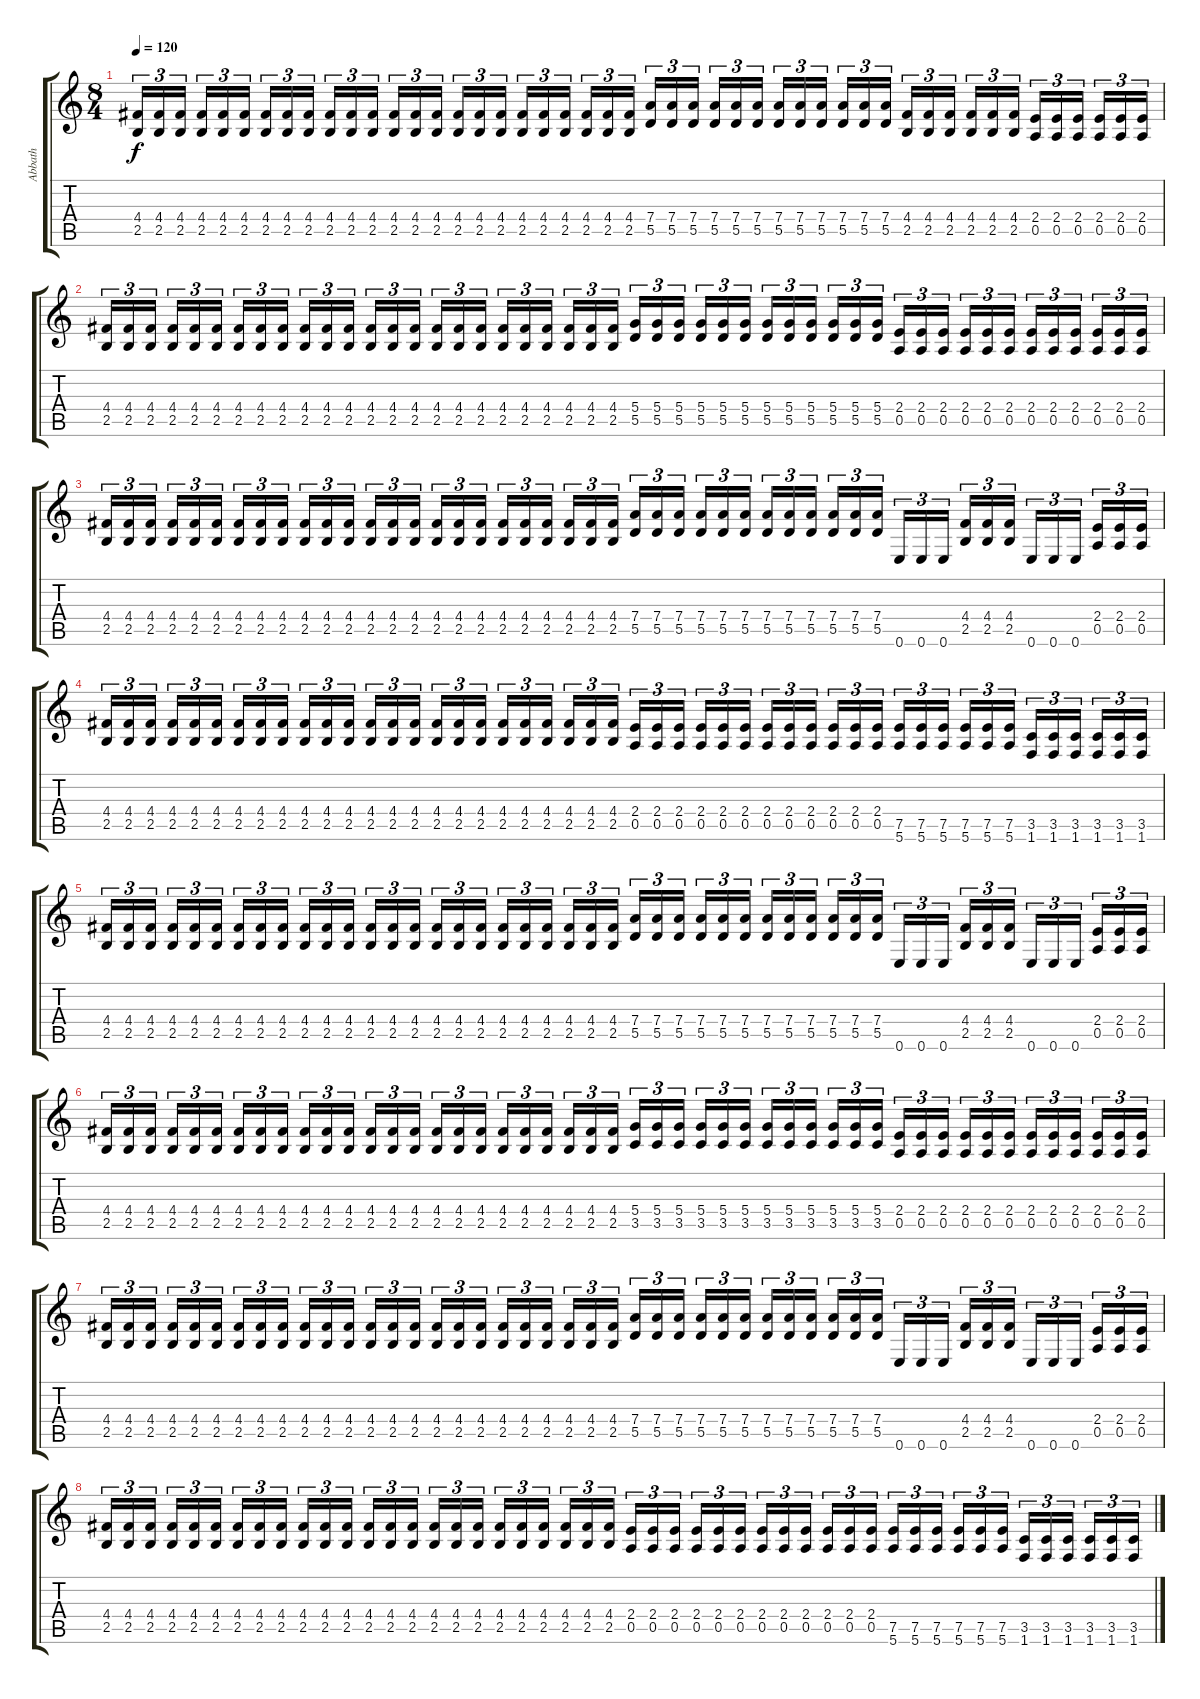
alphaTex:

\track ("Abbath" "Abbath") {instrument distortionguitar}
\staff {score tabs}
\tuning (E4 B3 G3 D3 A2 E2) {hide}
\ts (8 4)
\tempo 120
\clef g2
\ks c
(4.4 2.5).16{tu (3 2) dy f} (4.4 2.5).16{tu (3 2)} (4.4 2.5).16{tu (3 2) beam splitsecondary} (4.4 2.5).16{tu (3 2)} (4.4 2.5).16{tu (3 2)} (4.4 2.5).16{tu (3 2)} (4.4 2.5).16{tu (3 2)} (4.4 2.5).16{tu (3 2)} (4.4 2.5).16{tu (3 2) beam splitsecondary} (4.4 2.5).16{tu (3 2)} (4.4 2.5).16{tu (3 2)} (4.4 2.5).16{tu (3 2)} (4.4 2.5).16{tu (3 2)} (4.4 2.5).16{tu (3 2)} (4.4 2.5).16{tu (3 2) beam splitsecondary} (4.4 2.5).16{tu (3 2)} (4.4 2.5).16{tu (3 2)} (4.4 2.5).16{tu (3 2)} (4.4 2.5).16{tu (3 2)} (4.4 2.5).16{tu (3 2)} (4.4 2.5).16{tu (3 2) beam splitsecondary} (4.4 2.5).16{tu (3 2)} (4.4 2.5).16{tu (3 2)} (4.4 2.5).16{tu (3 2)} (7.4 5.5).16{tu (3 2)} (7.4 5.5).16{tu (3 2)} (7.4 5.5).16{tu (3 2) beam splitsecondary} (7.4 5.5).16{tu (3 2)} (7.4 5.5).16{tu (3 2)} (7.4 5.5).16{tu (3 2)} (7.4 5.5).16{tu (3 2)} (7.4 5.5).16{tu (3 2)} (7.4 5.5).16{tu (3 2) beam splitsecondary} (7.4 5.5).16{tu (3 2)} (7.4 5.5).16{tu (3 2)} (7.4 5.5).16{tu (3 2)} (4.4 2.5).16{tu (3 2)} (4.4 2.5).16{tu (3 2)} (4.4 2.5).16{tu (3 2) beam splitsecondary} (4.4 2.5).16{tu (3 2)} (4.4 2.5).16{tu (3 2)} (4.4 2.5).16{tu (3 2)} (2.4 0.5).16{tu (3 2)} (2.4 0.5).16{tu (3 2)} (2.4 0.5).16{tu (3 2) beam splitsecondary} (2.4 0.5).16{tu (3 2)} (2.4 0.5).16{tu (3 2)} (2.4 0.5).16{tu (3 2)} |
(4.4 2.5).16{tu (3 2)} (4.4 2.5).16{tu (3 2)} (4.4 2.5).16{tu (3 2) beam splitsecondary} (4.4 2.5).16{tu (3 2)} (4.4 2.5).16{tu (3 2)} (4.4 2.5).16{tu (3 2)} (4.4 2.5).16{tu (3 2)} (4.4 2.5).16{tu (3 2)} (4.4 2.5).16{tu (3 2) beam splitsecondary} (4.4 2.5).16{tu (3 2)} (4.4 2.5).16{tu (3 2)} (4.4 2.5).16{tu (3 2)} (4.4 2.5).16{tu (3 2)} (4.4 2.5).16{tu (3 2)} (4.4 2.5).16{tu (3 2) beam splitsecondary} (4.4 2.5).16{tu (3 2)} (4.4 2.5).16{tu (3 2)} (4.4 2.5).16{tu (3 2)} (4.4 2.5).16{tu (3 2)} (4.4 2.5).16{tu (3 2)} (4.4 2.5).16{tu (3 2) beam splitsecondary} (4.4 2.5).16{tu (3 2)} (4.4 2.5).16{tu (3 2)} (4.4 2.5).16{tu (3 2)} (5.4 5.5).16{tu (3 2)} (5.4 5.5).16{tu (3 2)} (5.4 5.5).16{tu (3 2) beam splitsecondary} (5.4 5.5).16{tu (3 2)} (5.4 5.5).16{tu (3 2)} (5.4 5.5).16{tu (3 2)} (5.4 5.5).16{tu (3 2)} (5.4 5.5).16{tu (3 2)} (5.4 5.5).16{tu (3 2) beam splitsecondary} (5.4 5.5).16{tu (3 2)} (5.4 5.5).16{tu (3 2)} (5.4 5.5).16{tu (3 2)} (2.4 0.5).16{tu (3 2)} (2.4 0.5).16{tu (3 2)} (2.4 0.5).16{tu (3 2) beam splitsecondary} (2.4 0.5).16{tu (3 2)} (2.4 0.5).16{tu (3 2)} (2.4 0.5).16{tu (3 2)} (2.4 0.5).16{tu (3 2)} (2.4 0.5).16{tu (3 2)} (2.4 0.5).16{tu (3 2) beam splitsecondary} (2.4 0.5).16{tu (3 2)} (2.4 0.5).16{tu (3 2)} (2.4 0.5).16{tu (3 2)} |
(4.4 2.5).16{tu (3 2)} (4.4 2.5).16{tu (3 2)} (4.4 2.5).16{tu (3 2) beam splitsecondary} (4.4 2.5).16{tu (3 2)} (4.4 2.5).16{tu (3 2)} (4.4 2.5).16{tu (3 2)} (4.4 2.5).16{tu (3 2)} (4.4 2.5).16{tu (3 2)} (4.4 2.5).16{tu (3 2) beam splitsecondary} (4.4 2.5).16{tu (3 2)} (4.4 2.5).16{tu (3 2)} (4.4 2.5).16{tu (3 2)} (4.4 2.5).16{tu (3 2)} (4.4 2.5).16{tu (3 2)} (4.4 2.5).16{tu (3 2) beam splitsecondary} (4.4 2.5).16{tu (3 2)} (4.4 2.5).16{tu (3 2)} (4.4 2.5).16{tu (3 2)} (4.4 2.5).16{tu (3 2)} (4.4 2.5).16{tu (3 2)} (4.4 2.5).16{tu (3 2) beam splitsecondary} (4.4 2.5).16{tu (3 2)} (4.4 2.5).16{tu (3 2)} (4.4 2.5).16{tu (3 2)} (7.4 5.5).16{tu (3 2)} (7.4 5.5).16{tu (3 2)} (7.4 5.5).16{tu (3 2) beam splitsecondary} (7.4 5.5).16{tu (3 2)} (7.4 5.5).16{tu (3 2)} (7.4 5.5).16{tu (3 2)} (7.4 5.5).16{tu (3 2)} (7.4 5.5).16{tu (3 2)} (7.4 5.5).16{tu (3 2) beam splitsecondary} (7.4 5.5).16{tu (3 2)} (7.4 5.5).16{tu (3 2)} (7.4 5.5).16{tu (3 2)} 0.6.16{tu (3 2)} 0.6.16{tu (3 2)} 0.6.16{tu (3 2) beam splitsecondary} (4.4 2.5).16{tu (3 2)} (4.4 2.5).16{tu (3 2)} (4.4 2.5).16{tu (3 2)} 0.6.16{tu (3 2)} 0.6.16{tu (3 2)} 0.6.16{tu (3 2) beam splitsecondary} (2.4 0.5).16{tu (3 2)} (2.4 0.5).16{tu (3 2)} (2.4 0.5).16{tu (3 2)} |
(4.4 2.5).16{tu (3 2)} (4.4 2.5).16{tu (3 2)} (4.4 2.5).16{tu (3 2) beam splitsecondary} (4.4 2.5).16{tu (3 2)} (4.4 2.5).16{tu (3 2)} (4.4 2.5).16{tu (3 2)} (4.4 2.5).16{tu (3 2)} (4.4 2.5).16{tu (3 2)} (4.4 2.5).16{tu (3 2) beam splitsecondary} (4.4 2.5).16{tu (3 2)} (4.4 2.5).16{tu (3 2)} (4.4 2.5).16{tu (3 2)} (4.4 2.5).16{tu (3 2)} (4.4 2.5).16{tu (3 2)} (4.4 2.5).16{tu (3 2) beam splitsecondary} (4.4 2.5).16{tu (3 2)} (4.4 2.5).16{tu (3 2)} (4.4 2.5).16{tu (3 2)} (4.4 2.5).16{tu (3 2)} (4.4 2.5).16{tu (3 2)} (4.4 2.5).16{tu (3 2) beam splitsecondary} (4.4 2.5).16{tu (3 2)} (4.4 2.5).16{tu (3 2)} (4.4 2.5).16{tu (3 2)} (2.4 0.5).16{tu (3 2)} (2.4 0.5).16{tu (3 2)} (2.4 0.5).16{tu (3 2) beam splitsecondary} (2.4 0.5).16{tu (3 2)} (2.4 0.5).16{tu (3 2)} (2.4 0.5).16{tu (3 2)} (2.4 0.5).16{tu (3 2)} (2.4 0.5).16{tu (3 2)} (2.4 0.5).16{tu (3 2) beam splitsecondary} (2.4 0.5).16{tu (3 2)} (2.4 0.5).16{tu (3 2)} (2.4 0.5).16{tu (3 2)} (7.5 5.6).16{tu (3 2)} (7.5 5.6).16{tu (3 2)} (7.5 5.6).16{tu (3 2) beam splitsecondary} (7.5 5.6).16{tu (3 2)} (7.5 5.6).16{tu (3 2)} (7.5 5.6).16{tu (3 2)} (3.5 1.6).16{tu (3 2)} (3.5 1.6).16{tu (3 2)} (3.5 1.6).16{tu (3 2) beam splitsecondary} (3.5 1.6).16{tu (3 2)} (3.5 1.6).16{tu (3 2)} (3.5 1.6).16{tu (3 2)} |
(4.4 2.5).16{tu (3 2)} (4.4 2.5).16{tu (3 2)} (4.4 2.5).16{tu (3 2) beam splitsecondary} (4.4 2.5).16{tu (3 2)} (4.4 2.5).16{tu (3 2)} (4.4 2.5).16{tu (3 2)} (4.4 2.5).16{tu (3 2)} (4.4 2.5).16{tu (3 2)} (4.4 2.5).16{tu (3 2) beam splitsecondary} (4.4 2.5).16{tu (3 2)} (4.4 2.5).16{tu (3 2)} (4.4 2.5).16{tu (3 2)} (4.4 2.5).16{tu (3 2)} (4.4 2.5).16{tu (3 2)} (4.4 2.5).16{tu (3 2) beam splitsecondary} (4.4 2.5).16{tu (3 2)} (4.4 2.5).16{tu (3 2)} (4.4 2.5).16{tu (3 2)} (4.4 2.5).16{tu (3 2)} (4.4 2.5).16{tu (3 2)} (4.4 2.5).16{tu (3 2) beam splitsecondary} (4.4 2.5).16{tu (3 2)} (4.4 2.5).16{tu (3 2)} (4.4 2.5).16{tu (3 2)} (7.4 5.5).16{tu (3 2)} (7.4 5.5).16{tu (3 2)} (7.4 5.5).16{tu (3 2) beam splitsecondary} (7.4 5.5).16{tu (3 2)} (7.4 5.5).16{tu (3 2)} (7.4 5.5).16{tu (3 2)} (7.4 5.5).16{tu (3 2)} (7.4 5.5).16{tu (3 2)} (7.4 5.5).16{tu (3 2) beam splitsecondary} (7.4 5.5).16{tu (3 2)} (7.4 5.5).16{tu (3 2)} (7.4 5.5).16{tu (3 2)} 0.6.16{tu (3 2)} 0.6.16{tu (3 2)} 0.6.16{tu (3 2) beam splitsecondary} (4.4 2.5).16{tu (3 2)} (4.4 2.5).16{tu (3 2)} (4.4 2.5).16{tu (3 2)} 0.6.16{tu (3 2)} 0.6.16{tu (3 2)} 0.6.16{tu (3 2) beam splitsecondary} (2.4 0.5).16{tu (3 2)} (2.4 0.5).16{tu (3 2)} (2.4 0.5).16{tu (3 2)} |
(4.4 2.5).16{tu (3 2)} (4.4 2.5).16{tu (3 2)} (4.4 2.5).16{tu (3 2) beam splitsecondary} (4.4 2.5).16{tu (3 2)} (4.4 2.5).16{tu (3 2)} (4.4 2.5).16{tu (3 2)} (4.4 2.5).16{tu (3 2)} (4.4 2.5).16{tu (3 2)} (4.4 2.5).16{tu (3 2) beam splitsecondary} (4.4 2.5).16{tu (3 2)} (4.4 2.5).16{tu (3 2)} (4.4 2.5).16{tu (3 2)} (4.4 2.5).16{tu (3 2)} (4.4 2.5).16{tu (3 2)} (4.4 2.5).16{tu (3 2) beam splitsecondary} (4.4 2.5).16{tu (3 2)} (4.4 2.5).16{tu (3 2)} (4.4 2.5).16{tu (3 2)} (4.4 2.5).16{tu (3 2)} (4.4 2.5).16{tu (3 2)} (4.4 2.5).16{tu (3 2) beam splitsecondary} (4.4 2.5).16{tu (3 2)} (4.4 2.5).16{tu (3 2)} (4.4 2.5).16{tu (3 2)} (5.4 3.5).16{tu (3 2)} (5.4 3.5).16{tu (3 2)} (5.4 3.5).16{tu (3 2) beam splitsecondary} (5.4 3.5).16{tu (3 2)} (5.4 3.5).16{tu (3 2)} (5.4 3.5).16{tu (3 2)} (5.4 3.5).16{tu (3 2)} (5.4 3.5).16{tu (3 2)} (5.4 3.5).16{tu (3 2) beam splitsecondary} (5.4 3.5).16{tu (3 2)} (5.4 3.5).16{tu (3 2)} (5.4 3.5).16{tu (3 2)} (2.4 0.5).16{tu (3 2)} (2.4 0.5).16{tu (3 2)} (2.4 0.5).16{tu (3 2) beam splitsecondary} (2.4 0.5).16{tu (3 2)} (2.4 0.5).16{tu (3 2)} (2.4 0.5).16{tu (3 2)} (2.4 0.5).16{tu (3 2)} (2.4 0.5).16{tu (3 2)} (2.4 0.5).16{tu (3 2) beam splitsecondary} (2.4 0.5).16{tu (3 2)} (2.4 0.5).16{tu (3 2)} (2.4 0.5).16{tu (3 2)} |
(4.4 2.5).16{tu (3 2)} (4.4 2.5).16{tu (3 2)} (4.4 2.5).16{tu (3 2) beam splitsecondary} (4.4 2.5).16{tu (3 2)} (4.4 2.5).16{tu (3 2)} (4.4 2.5).16{tu (3 2)} (4.4 2.5).16{tu (3 2)} (4.4 2.5).16{tu (3 2)} (4.4 2.5).16{tu (3 2) beam splitsecondary} (4.4 2.5).16{tu (3 2)} (4.4 2.5).16{tu (3 2)} (4.4 2.5).16{tu (3 2)} (4.4 2.5).16{tu (3 2)} (4.4 2.5).16{tu (3 2)} (4.4 2.5).16{tu (3 2) beam splitsecondary} (4.4 2.5).16{tu (3 2)} (4.4 2.5).16{tu (3 2)} (4.4 2.5).16{tu (3 2)} (4.4 2.5).16{tu (3 2)} (4.4 2.5).16{tu (3 2)} (4.4 2.5).16{tu (3 2) beam splitsecondary} (4.4 2.5).16{tu (3 2)} (4.4 2.5).16{tu (3 2)} (4.4 2.5).16{tu (3 2)} (7.4 5.5).16{tu (3 2)} (7.4 5.5).16{tu (3 2)} (7.4 5.5).16{tu (3 2) beam splitsecondary} (7.4 5.5).16{tu (3 2)} (7.4 5.5).16{tu (3 2)} (7.4 5.5).16{tu (3 2)} (7.4 5.5).16{tu (3 2)} (7.4 5.5).16{tu (3 2)} (7.4 5.5).16{tu (3 2) beam splitsecondary} (7.4 5.5).16{tu (3 2)} (7.4 5.5).16{tu (3 2)} (7.4 5.5).16{tu (3 2)} 0.6.16{tu (3 2)} 0.6.16{tu (3 2)} 0.6.16{tu (3 2) beam splitsecondary} (4.4 2.5).16{tu (3 2)} (4.4 2.5).16{tu (3 2)} (4.4 2.5).16{tu (3 2)} 0.6.16{tu (3 2)} 0.6.16{tu (3 2)} 0.6.16{tu (3 2) beam splitsecondary} (2.4 0.5).16{tu (3 2)} (2.4 0.5).16{tu (3 2)} (2.4 0.5).16{tu (3 2)} |
(4.4 2.5).16{tu (3 2)} (4.4 2.5).16{tu (3 2)} (4.4 2.5).16{tu (3 2) beam splitsecondary} (4.4 2.5).16{tu (3 2)} (4.4 2.5).16{tu (3 2)} (4.4 2.5).16{tu (3 2)} (4.4 2.5).16{tu (3 2)} (4.4 2.5).16{tu (3 2)} (4.4 2.5).16{tu (3 2) beam splitsecondary} (4.4 2.5).16{tu (3 2)} (4.4 2.5).16{tu (3 2)} (4.4 2.5).16{tu (3 2)} (4.4 2.5).16{tu (3 2)} (4.4 2.5).16{tu (3 2)} (4.4 2.5).16{tu (3 2) beam splitsecondary} (4.4 2.5).16{tu (3 2)} (4.4 2.5).16{tu (3 2)} (4.4 2.5).16{tu (3 2)} (4.4 2.5).16{tu (3 2)} (4.4 2.5).16{tu (3 2)} (4.4 2.5).16{tu (3 2) beam splitsecondary} (4.4 2.5).16{tu (3 2)} (4.4 2.5).16{tu (3 2)} (4.4 2.5).16{tu (3 2)} (2.4 0.5).16{tu (3 2)} (2.4 0.5).16{tu (3 2)} (2.4 0.5).16{tu (3 2) beam splitsecondary} (2.4 0.5).16{tu (3 2)} (2.4 0.5).16{tu (3 2)} (2.4 0.5).16{tu (3 2)} (2.4 0.5).16{tu (3 2)} (2.4 0.5).16{tu (3 2)} (2.4 0.5).16{tu (3 2) beam splitsecondary} (2.4 0.5).16{tu (3 2)} (2.4 0.5).16{tu (3 2)} (2.4 0.5).16{tu (3 2)} (7.5 5.6).16{tu (3 2)} (7.5 5.6).16{tu (3 2)} (7.5 5.6).16{tu (3 2) beam splitsecondary} (7.5 5.6).16{tu (3 2)} (7.5 5.6).16{tu (3 2)} (7.5 5.6).16{tu (3 2)} (3.5 1.6).16{tu (3 2)} (3.5 1.6).16{tu (3 2)} (3.5 1.6).16{tu (3 2) beam splitsecondary} (3.5 1.6).16{tu (3 2)} (3.5 1.6).16{tu (3 2)} (3.5 1.6).16{tu (3 2)}
